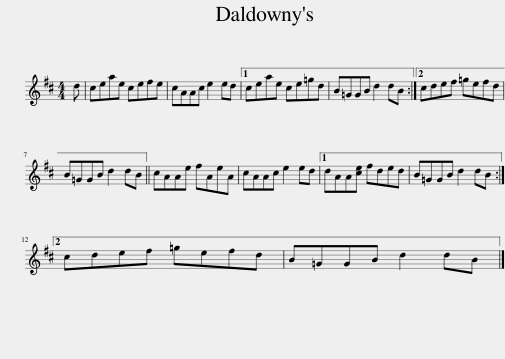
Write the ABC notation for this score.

X:1
L:1/8
M:4/4
I:linebreak $
K:D
V:1 treble
V:1
 d | ceae cefe | cAAc e2 ed |1 ceae ce=gd | B=GGB d2 dB :|2 %5
 cdef =gefd |$ B=GGB d2 dB || cAAe fAeA | cAAc e2 ed |1 dAA[ce] fded | %10
 B=GGB d2 dB :|2$ cdef =gefd | B=GGB d2 dB |] %13
